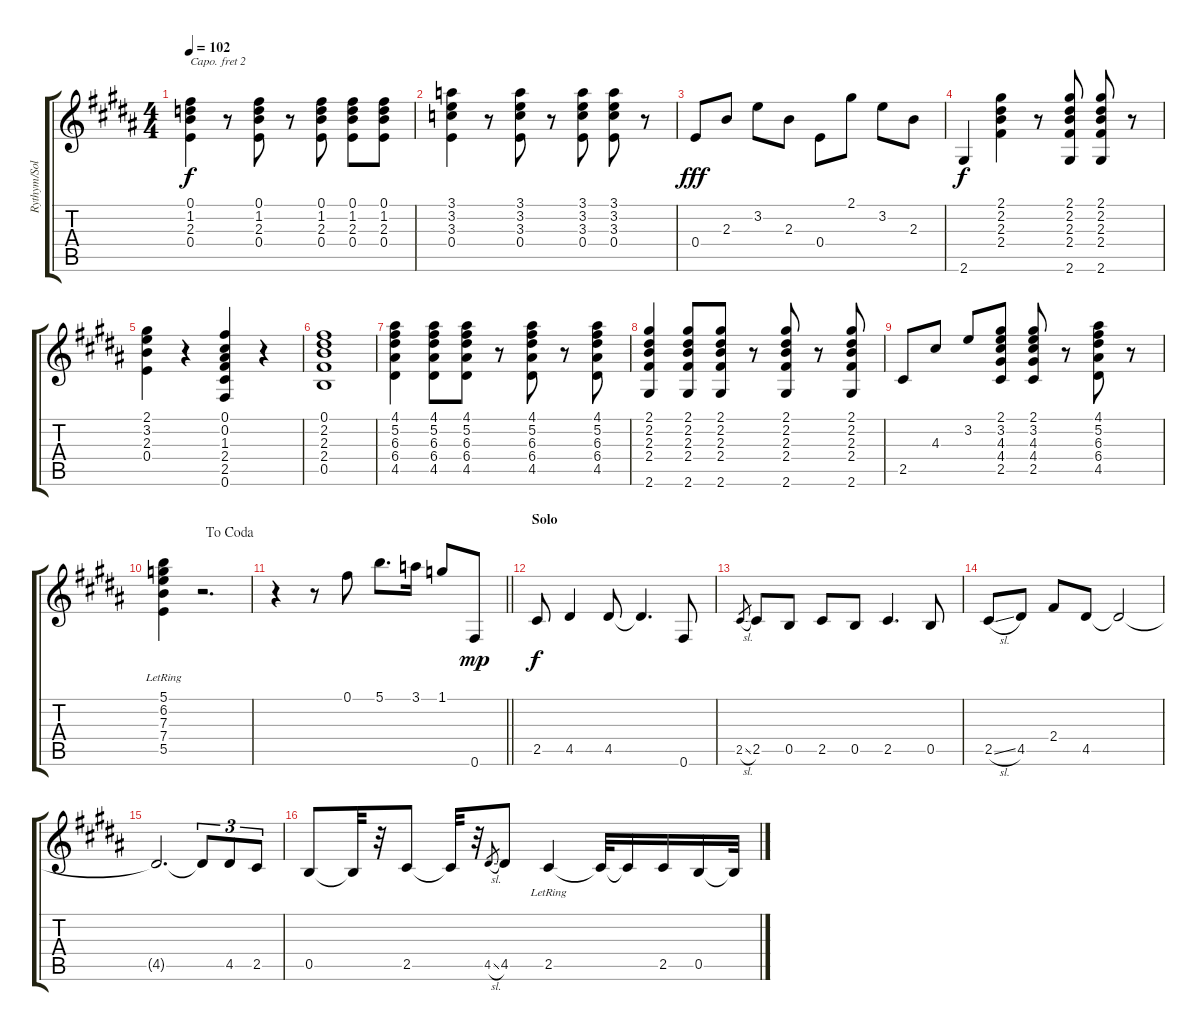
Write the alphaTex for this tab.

\track ("Rythym/Solo 12 Str. Accoustic - Cetera" "Rythym/Sol") {instrument acousticguitarsteel}
\staff {score tabs}
\capo 2
\tuning (E4 B3 G3 D3 A2 E2) {hide}
\ts (4 4)
\tempo 102
\clef g2
\ks g#minor
(0.1 1.2 2.3 0.4).4{dy f} r.8 (0.1 1.2 2.3 0.4).8 r.8 (0.1 1.2 2.3 0.4).8 (0.1 1.2 2.3 0.4).8 (0.1 1.2 2.3 0.4).8 |
(3.1 3.2 3.3 0.4).4 r.8 (3.1 3.2 3.3 0.4).8 r.8 (3.1 3.2 3.3 0.4).8 (3.1 3.2 3.3 0.4).8 r.8 |
\ks b
0.4.8{dy fff} 2.3.8 3.2.8 2.3.8 0.4.8 2.1.8 3.2.8 2.3.8 |
\ks g#minor
2.6.4{dy f} (2.1 2.2 2.3 2.4).4 r.8 (2.1 2.2 2.3 2.4 2.6).8 (2.1 2.2 2.3 2.4 2.6).8 r.8 |
(2.1 3.2 2.3 0.4).4 r.4 (0.1 0.2 1.3 2.4 2.5 0.6).4 r.4 |
\ks b
(0.1 2.2 2.3 2.4 0.5).1 |
(4.1 5.2 6.3 6.4 4.5).4 (4.1 5.2 6.3 6.4 4.5).8 (4.1 5.2 6.3 6.4 4.5).8 r.8 (4.1 5.2 6.3 6.4 4.5).8 r.8 (4.1 5.2 6.3 6.4 4.5).8 |
\ks g#minor
(2.1 2.2 2.3 2.4 2.6).4 (2.1 2.2 2.3 2.4 2.6).8 (2.1 2.2 2.3 2.4 2.6).8 r.8 (2.1 2.2 2.3 2.4 2.6).8 r.8 (2.1 2.2 2.3 2.4 2.6).8 |
2.5.8 4.3.8 3.2.8 (2.1 3.2 4.3 4.4 2.5).8 (2.1 3.2 4.3 4.4 2.5).8 r.8 (4.1 5.2 6.3 6.4 4.5).8 r.8 |
\jump dacoda
\ks b
(5.1 6.2 7.3 7.4 5.5{lr}).4 r.2{d} |
\barLineRight lightlight
\ks g#minor
r.4 r.8 0.1.8 5.1.8{d} 3.1.16 1.1.8 0.6.8{dy mp} |
\section ("" "Solo")
2.5.8{dy f} 4.5.4 4.5.8 4.5{t}.4{d} 0.6.8 |
\ks b
2.5{sl}.8{gr} 2.5.8 0.5.8 2.5.8 0.5.8 2.5.4{d} 0.5.8 |
\ks g#minor
2.5{sl}.8 4.5.8 2.4.8 4.5.8 4.5{t}.2 |
\ks b
4.5{t}.2{d} 4.5{t}.8{tu (3 2)} 4.5.8{tu (3 2)} 2.5.8{tu (3 2)} |
\ks g#minor
0.5.8 0.5{t}.32 r.32 2.5.8 2.5{t}.32 r.32 4.5{sl}.8{gr} 4.5.8 2.5{lr}.4 2.5{t}.32 2.5{t}.16 2.5.16 0.5.16 0.5{t}.32
